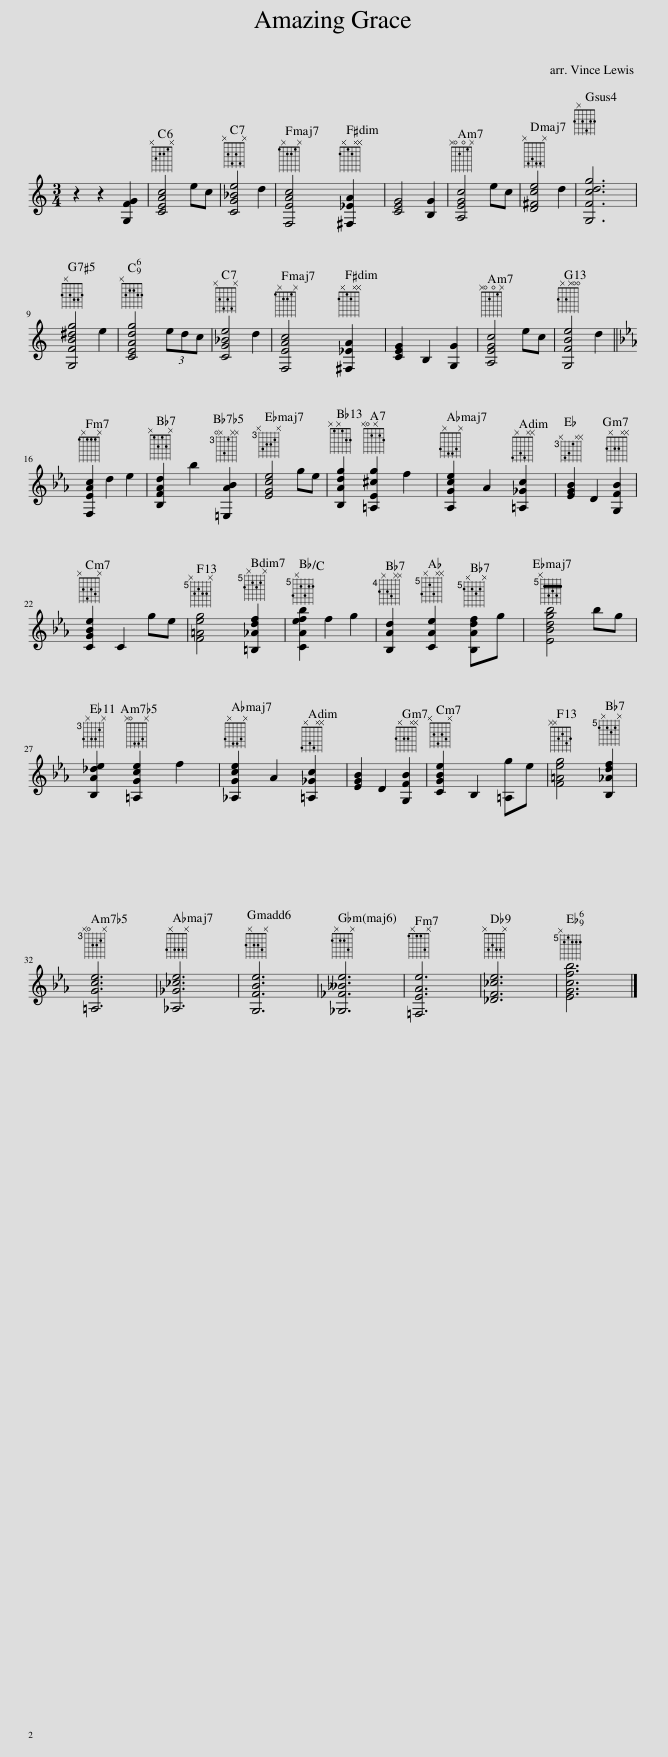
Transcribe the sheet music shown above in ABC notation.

X:1
L:1/8
M:3/4
I:linebreak $
K:C
V:1 treble transpose=-12
V:1
 z2 z2 [G,FG]2 | [CEAc]4 ec | [CG_Be]4 d2 | [F,EAc]4 [^F,_EA]2 | [CEG]4 [B,G]2 | %5
 [A,EGc]4 ec | [D^Fce]4 d2 | [G,Fcdg]6 |$ [G,FB^dg]4 e2 | [CEAdg]4 (3edc | %10
 [CG_Be]4 d2 | [F,EAc]4 [^F,_EA]2 | [CEG]2 B,2 [G,G]2 | [A,EGc]4 ec | [G,FBe]4 d2 ||$ %15
[K:Eb] [F,EAc]2 d2 e2 | [B,FAd]2 b2 [=E,AB]2 | [EGce]4 ge | [B,Adg]2 [=A,E^cg]2 f2 | [A,Gce]2 A2 [=A,_Gc]2 | %20
 [EGB]2 D2 [G,FB]2 |$ [CGBe]2 C2 ge | [F=Aeg]4 [=B,_Adf]2 | [CAefb]2 f2 g2 | [B,Ad]2 [CAe]2 [B,Adf]g | %25
 [EBdgb]4 bg |$ [B,A_de]2 [=A,Gce]2 f2 | [_A,Gce]2 A2 [=A,_Gc]2 | [EGB]2 D2 [G,FB]2 | [CGBe]2 B,2 [=A,g]e | %30
 [F=Aeg]4 [B,_Adf]2 |$ [=A,Gce]6 | [_A,_G_ce]6 | [G,FBe]6 | [_G,_F__Be]6 | %35
 [=F,EAe]6 | [_DF_ce]6 | [EGcfb]6 |] %38
